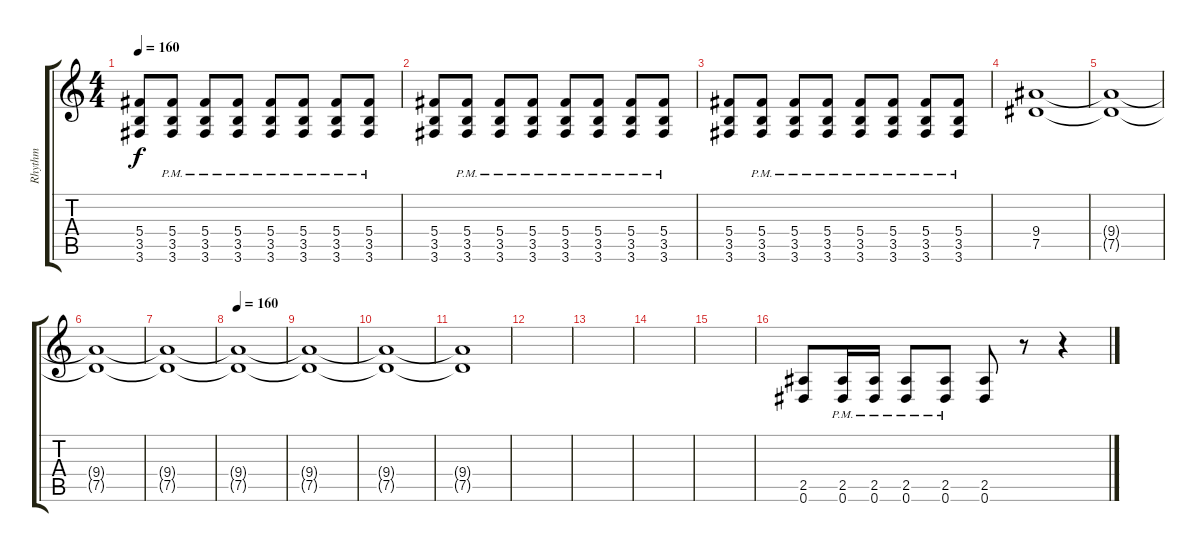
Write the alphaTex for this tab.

\track ("Rhythm" "Rhythm") {instrument overdrivenguitar}
\staff {score tabs}
\tuning (Eb4 Bb3 Gb3 Db3 Ab2 Eb2) {hide}
\ts (4 4)
\tempo 160
\clef g2
\ks c
(5.4 3.5 3.6).8{dy f} (5.4{pm} 3.5{pm} 3.6{pm}).8 (5.4{pm} 3.5{pm} 3.6{pm}).8 (5.4{pm} 3.5{pm} 3.6{pm}).8 (5.4{pm} 3.5{pm} 3.6{pm}).8 (5.4{pm} 3.5{pm} 3.6{pm}).8 (5.4{pm} 3.5{pm} 3.6{pm}).8 (5.4{pm} 3.5{pm} 3.6{pm}).8 |
(5.4 3.5 3.6).8 (5.4{pm} 3.5{pm} 3.6{pm}).8 (5.4{pm} 3.5{pm} 3.6{pm}).8 (5.4{pm} 3.5{pm} 3.6{pm}).8 (5.4{pm} 3.5{pm} 3.6{pm}).8 (5.4{pm} 3.5{pm} 3.6{pm}).8 (5.4{pm} 3.5{pm} 3.6{pm}).8 (5.4{pm} 3.5{pm} 3.6{pm}).8 |
(5.4 3.5 3.6).8 (5.4{pm} 3.5{pm} 3.6{pm}).8 (5.4{pm} 3.5{pm} 3.6{pm}).8 (5.4{pm} 3.5{pm} 3.6{pm}).8 (5.4{pm} 3.5{pm} 3.6{pm}).8 (5.4{pm} 3.5{pm} 3.6{pm}).8 (5.4{pm} 3.5{pm} 3.6{pm}).8 (5.4{pm} 3.5{pm} 3.6{pm}).8 |
(9.4 7.5).1{volume 9} |
(9.4{t} 7.5{t}).1 |
(9.4{t} 7.5{t}).1 |
(9.4{t} 7.5{t}).1 |
\tempo 160
(9.4{t} 7.5{t}).1{volume 2} |
(9.4{t} 7.5{t}).1 |
(9.4{t} 7.5{t}).1 |
(9.4{t} 7.5{t}).1 |
|
|
|
|
(2.5 0.6).8{volume 16} (2.5{pm} 0.6{pm}).16 (2.5{pm} 0.6{pm}).16 (2.5{pm} 0.6{pm}).8 (2.5{pm} 0.6{pm}).8 (2.5 0.6).8 r.8 r.4
